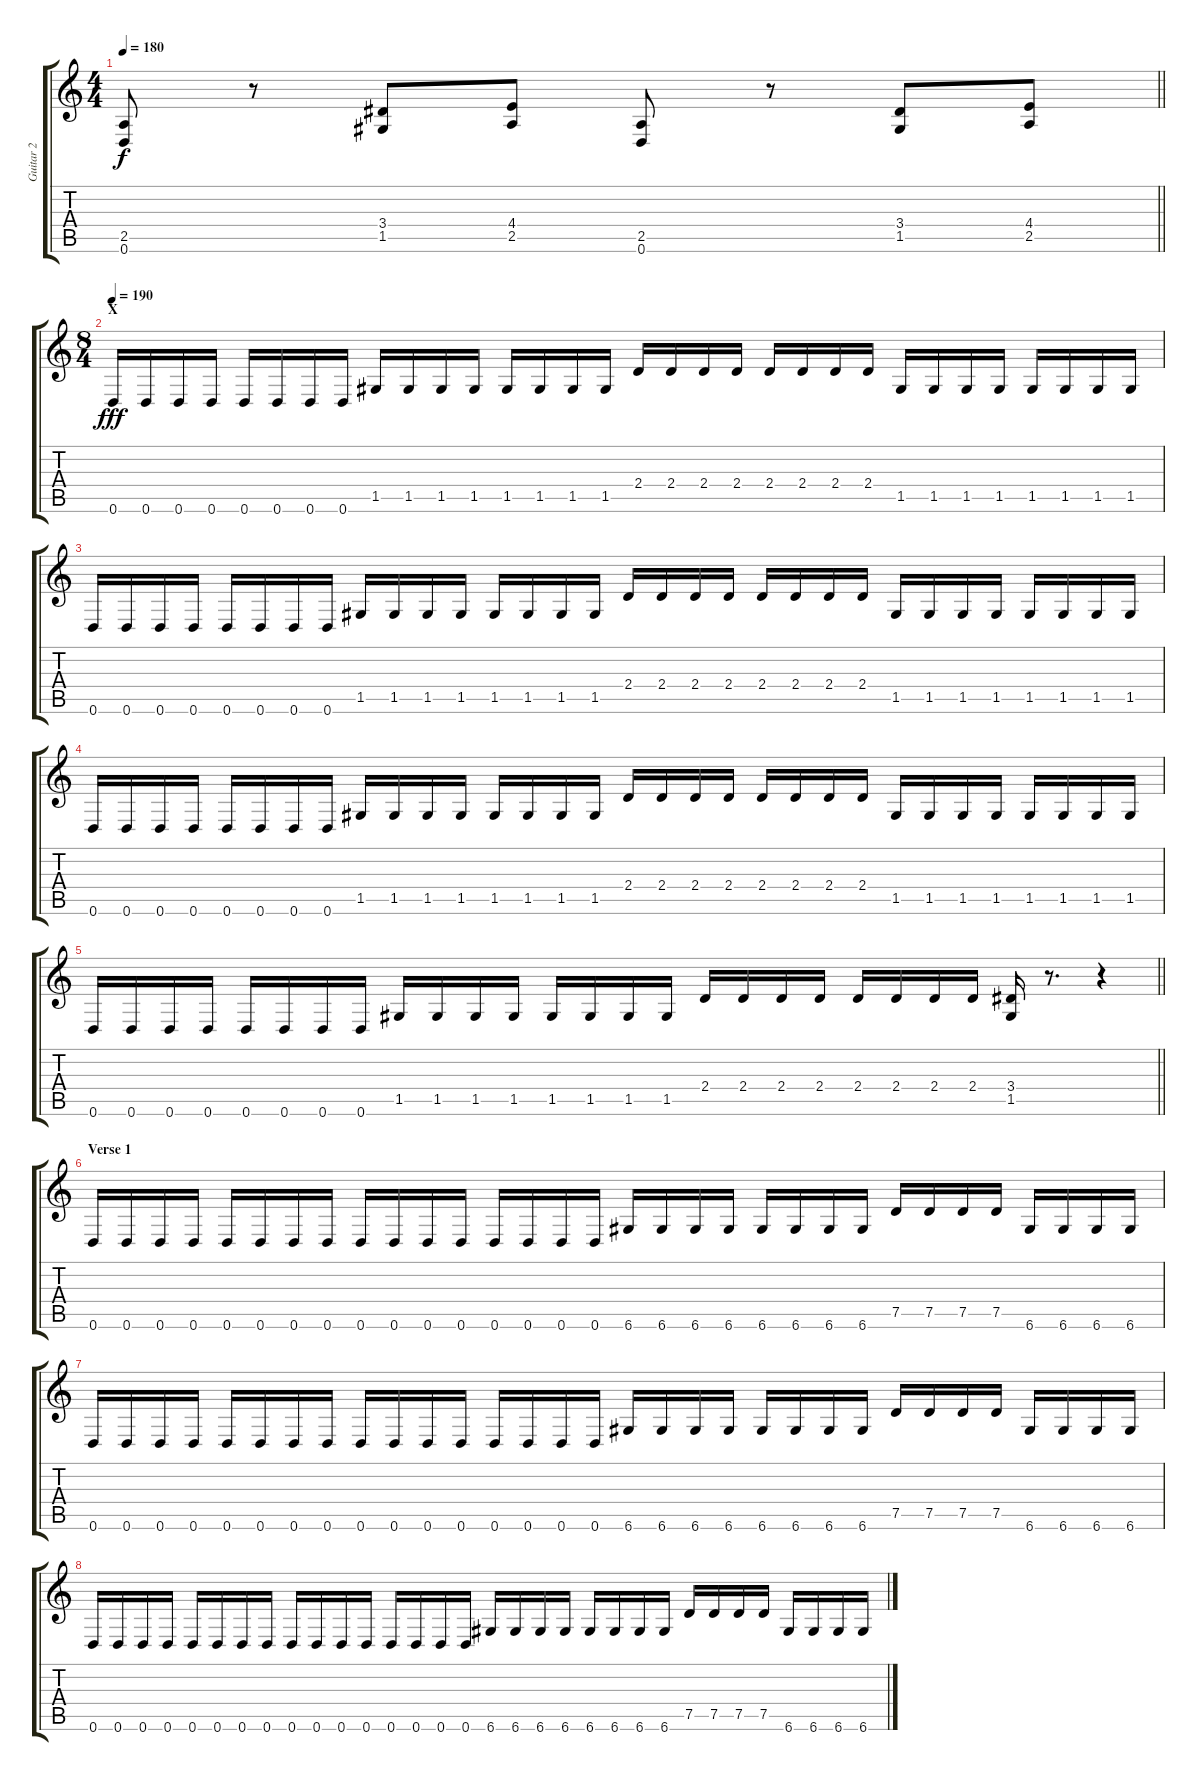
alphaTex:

\track ("Guitar 2" "Guitar 2") {instrument distortionguitar}
\staff {score tabs}
\tuning (D4 A3 F3 C3 G2 D2) {hide}
\ts (4 4)
\tempo 180
\clef g2
\barLineRight lightlight
\ks c
(2.5 0.6).8{dy f} r.8 (3.4 1.5).8 (4.4 2.5).8 (2.5 0.6).8 r.8 (3.4 1.5).8 (4.4 2.5).8 |
\ts (8 4)
\section ("" "X")
\tempo 190
0.6.16{dy fff} 0.6.16 0.6.16 0.6.16 0.6.16 0.6.16 0.6.16 0.6.16 1.5.16 1.5.16 1.5.16 1.5.16 1.5.16 1.5.16 1.5.16 1.5.16 2.4.16 2.4.16 2.4.16 2.4.16 2.4.16 2.4.16 2.4.16 2.4.16 1.5.16 1.5.16 1.5.16 1.5.16 1.5.16 1.5.16 1.5.16 1.5.16 |
0.6.16 0.6.16 0.6.16 0.6.16 0.6.16 0.6.16 0.6.16 0.6.16 1.5.16 1.5.16 1.5.16 1.5.16 1.5.16 1.5.16 1.5.16 1.5.16 2.4.16 2.4.16 2.4.16 2.4.16 2.4.16 2.4.16 2.4.16 2.4.16 1.5.16 1.5.16 1.5.16 1.5.16 1.5.16 1.5.16 1.5.16 1.5.16 |
0.6.16 0.6.16 0.6.16 0.6.16 0.6.16 0.6.16 0.6.16 0.6.16 1.5.16 1.5.16 1.5.16 1.5.16 1.5.16 1.5.16 1.5.16 1.5.16 2.4.16 2.4.16 2.4.16 2.4.16 2.4.16 2.4.16 2.4.16 2.4.16 1.5.16 1.5.16 1.5.16 1.5.16 1.5.16 1.5.16 1.5.16 1.5.16 |
\barLineRight lightlight
0.6.16 0.6.16 0.6.16 0.6.16 0.6.16 0.6.16 0.6.16 0.6.16 1.5.16 1.5.16 1.5.16 1.5.16 1.5.16 1.5.16 1.5.16 1.5.16 2.4.16 2.4.16 2.4.16 2.4.16 2.4.16 2.4.16 2.4.16 2.4.16 (3.4 1.5).16 r.8{d} r.4 |
\section ("" "Verse 1")
0.6.16 0.6.16 0.6.16 0.6.16 0.6.16 0.6.16 0.6.16 0.6.16 0.6.16 0.6.16 0.6.16 0.6.16 0.6.16 0.6.16 0.6.16 0.6.16 6.6.16 6.6.16 6.6.16 6.6.16 6.6.16 6.6.16 6.6.16 6.6.16 7.5.16 7.5.16 7.5.16 7.5.16 6.6.16 6.6.16 6.6.16 6.6.16 |
0.6.16 0.6.16 0.6.16 0.6.16 0.6.16 0.6.16 0.6.16 0.6.16 0.6.16 0.6.16 0.6.16 0.6.16 0.6.16 0.6.16 0.6.16 0.6.16 6.6.16 6.6.16 6.6.16 6.6.16 6.6.16 6.6.16 6.6.16 6.6.16 7.5.16 7.5.16 7.5.16 7.5.16 6.6.16 6.6.16 6.6.16 6.6.16 |
0.6.16 0.6.16 0.6.16 0.6.16 0.6.16 0.6.16 0.6.16 0.6.16 0.6.16 0.6.16 0.6.16 0.6.16 0.6.16 0.6.16 0.6.16 0.6.16 6.6.16 6.6.16 6.6.16 6.6.16 6.6.16 6.6.16 6.6.16 6.6.16 7.5.16 7.5.16 7.5.16 7.5.16 6.6.16 6.6.16 6.6.16 6.6.16
